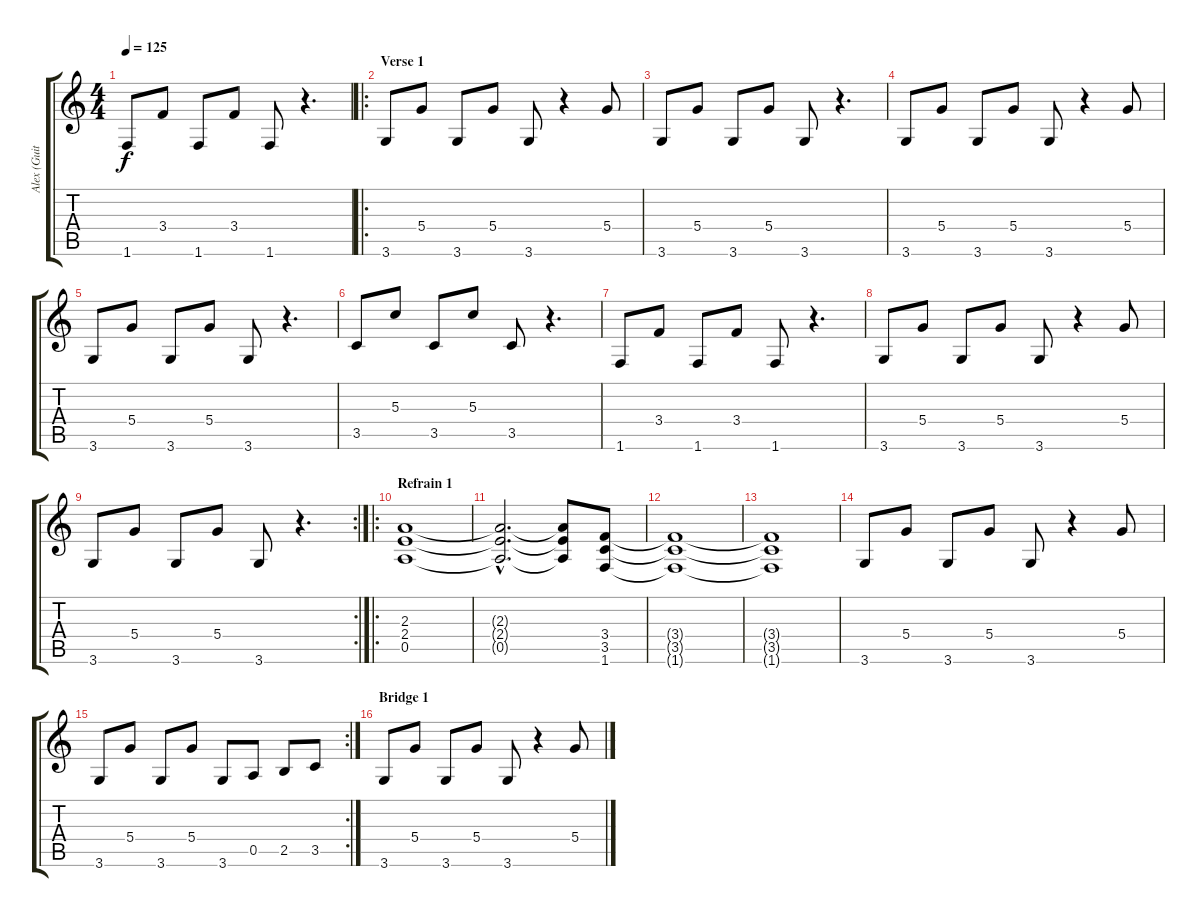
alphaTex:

\track ("Alex (Guitar 1)" "Alex (Guit") {instrument distortionguitar}
\staff {score tabs}
\tuning (E4 B3 G3 D3 A2 E2) {hide}
\ts (4 4)
\tempo 125
\clef g2
\ks c
1.6.8{dy f} 3.4.8 1.6.8 3.4.8 1.6.8 r.4{d} |
\ro
\section ("" "Verse 1")
3.6.8 5.4.8 3.6.8 5.4.8 3.6.8 r.4 5.4.8 |
3.6.8 5.4.8 3.6.8 5.4.8 3.6.8 r.4{d} |
3.6.8 5.4.8 3.6.8 5.4.8 3.6.8 r.4 5.4.8 |
3.6.8 5.4.8 3.6.8 5.4.8 3.6.8 r.4{d} |
3.5.8 5.3.8 3.5.8 5.3.8 3.5.8 r.4{d} |
1.6.8 3.4.8 1.6.8 3.4.8 1.6.8 r.4{d} |
3.6.8 5.4.8 3.6.8 5.4.8 3.6.8 r.4 5.4.8 |
\rc 2
3.6.8 5.4.8 3.6.8 5.4.8 3.6.8 r.4{d} |
\ro
\section ("" "Refrain 1")
(2.3 2.4 0.5).1 |
(2.3{hac t} 2.4{hac t} 0.5{hac t}).2{d} (2.3{t} 2.4{t} 0.5{t}).8 (3.4 3.5 1.6).8 |
(3.4{t} 3.5{t} 1.6{t}).1 |
(3.4{t} 3.5{t} 1.6{t}).1 |
3.6.8 5.4.8 3.6.8 5.4.8 3.6.8 r.4 5.4.8 |
\rc 2
3.6.8 5.4.8 3.6.8 5.4.8 3.6.8 0.5.8 2.5.8 3.5.8 |
\section ("" "Bridge 1")
3.6.8 5.4.8 3.6.8 5.4.8 3.6.8 r.4 5.4.8
